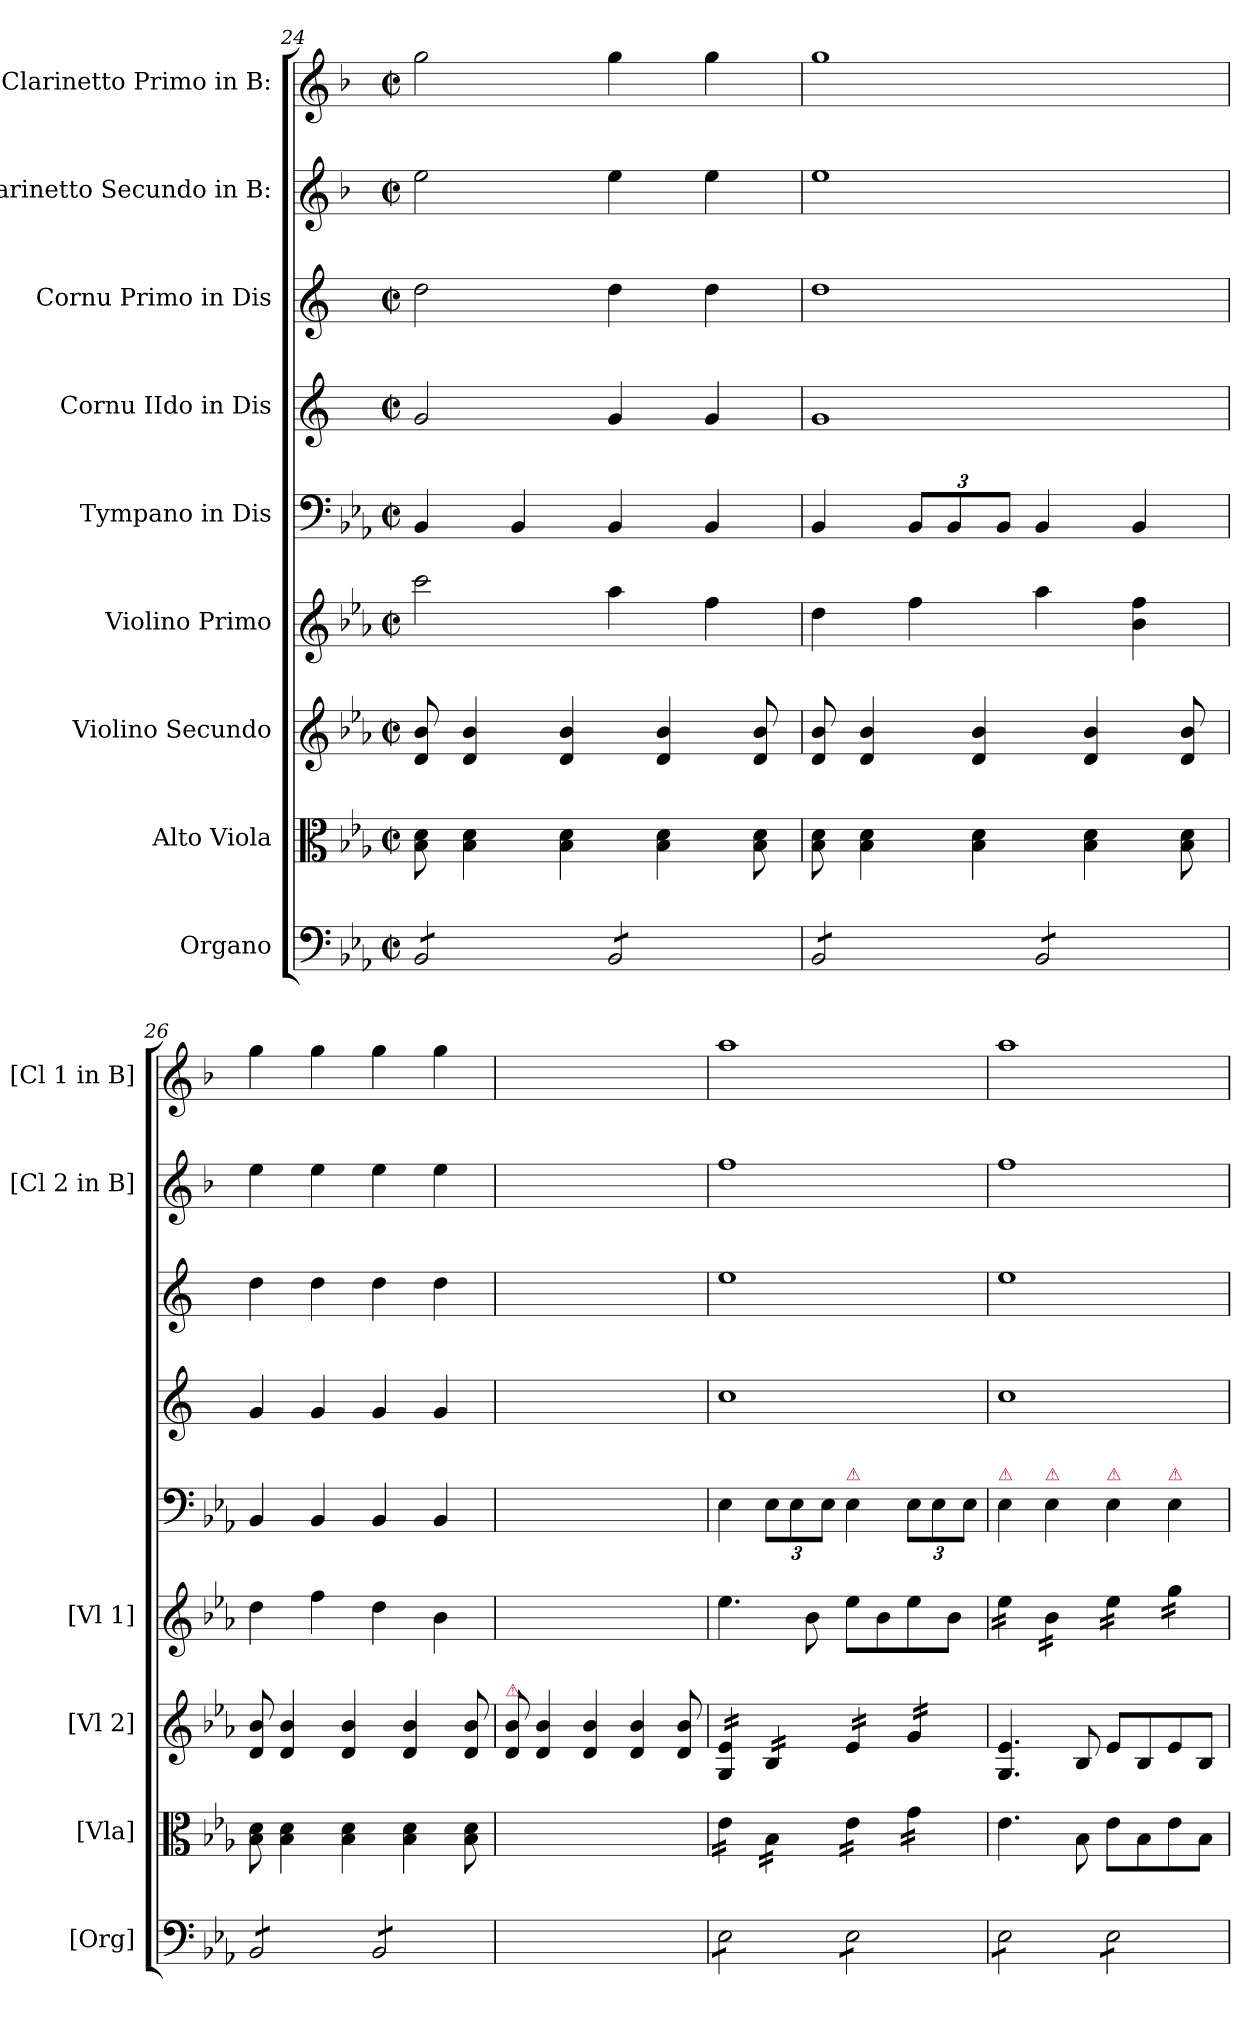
**kern	**kern	**dynam	**kern	**dynam	**kern	**dynam	**kern	**kern	**dynam	**kern	**dynam	**kern	**kern
*part9	*part8	*part8	*part7	*part7	*part6	*part6	*part5	*part4	*part4	*part3	*part3	*part2	*part1
*staff9	*staff8	*staff8	*staff7	*staff7	*staff6	*staff6	*staff5	*staff4	*staff4	*staff3	*staff3	*staff2	*staff1
*I"Organo	*I"Alto Viola	*	*I"Violino Secundo	*	*I"Violino Primo	*	*I"Tympano in Dis	*I"Cornu IIdo in Dis	*	*I"Cornu Primo in Dis	*	*I"Clarinetto Secundo in B:	*I"Clarinetto Primo in B:
*I'[Org]	*I'[Vla]	*	*I'[Vl 2]	*	*I'[Vl 1]	*	*	*	*	*	*	*I'[Cl 2 in B]	*I'[Cl 1 in B]
*clefF4	*clefC3	*	*clefG2	*	*clefG2	*	*clefF4	*clefG2	*	*clefG2	*	*clefG2	*clefG2
*	*	*	*	*	*	*	*	*ITrd5c9	*	*ITrd5c9	*	*ITrd1c2	*ITrd1c2
*k[b-e-a-]	*k[b-e-a-]	*	*k[b-e-a-]	*	*k[b-e-a-]	*	*k[b-e-a-]	*k[b-e-a-]	*	*k[b-e-a-]	*	*k[b-e-a-]	*k[b-e-a-]
*E-:	*E-:	*	*E-:	*	*E-:	*	*E-:	*E-:	*	*E-:	*	*E-:	*E-:
*M2/2	*M2/2	*	*M2/2	*	*M2/2	*	*M2/2	*M2/2	*	*M2/2	*	*M2/2	*M2/2
*met(c|)	*met(c|)	*	*met(c|)	*	*met(c|)	*	*met(c|)	*met(c|)	*	*met(c|)	*	*met(c|)	*met(c|)
=24	=24	=24	=24	=24	=24	=24	=24	=24	=24	=24	=24	=24	=24
*tremolo	*	*	*	*	*	*	*	*	*	*	*	*	*
8BB-/L	8B-\ 8d\	.	8d/ 8b-/	.	2ccc\	.	4BB-/	2B-/	.	2f\	.	2dd\	2ff\
8BB-/	4B-\ 4d\	.	4d/ 4b-/	.	.	.	.	.	.	.	.	.	.
8BB-/	.	.	.	.	.	.	4BB-/	.	.	.	.	.	.
8BB-/J	4B-\ 4d\	.	4d/ 4b-/	.	.	.	.	.	.	.	.	.	.
8BB-/L	.	.	.	.	4aa-\	.	4BB-/	4B-/	.	4f\	.	4dd\	4ff\
8BB-/	4B-\ 4d\	.	4d/ 4b-/	.	.	.	.	.	.	.	.	.	.
8BB-/	.	.	.	.	4ff\	.	4BB-/	4B-/	.	4f\	.	4dd\	4ff\
8BB-/J	8B-\ 8d\	.	8d/ 8b-/	.	.	.	.	.	.	.	.	.	.
=25	=25	=25	=25	=25	=25	=25	=25	=25	=25	=25	=25	=25	=25
8BB-/L	8B-\ 8d\	.	8d/ 8b-/	.	4dd\	.	4BB-/	1B-	.	1f	.	1dd	1ff
8BB-/	4B-\ 4d\	.	4d/ 4b-/	.	.	.	.	.	.	.	.	.	.
8BB-/	.	.	.	.	4ff\	.	12BB-/L	.	.	.	.	.	.
.	.	.	.	.	.	.	12BB-/	.	.	.	.	.	.
8BB-/J	4B-\ 4d\	.	4d/ 4b-/	.	.	.	.	.	.	.	.	.	.
.	.	.	.	.	.	.	12BB-/J	.	.	.	.	.	.
8BB-/L	.	.	.	.	4aa-\	.	4BB-/	.	.	.	.	.	.
8BB-/	4B-\ 4d\	.	4d/ 4b-/	.	.	.	.	.	.	.	.	.	.
8BB-/	.	.	.	.	4b-\ 4ff\	.	4BB-/	.	.	.	.	.	.
8BB-/J	8B-\ 8d\	.	8d/ 8b-/	.	.	.	.	.	.	.	.	.	.
=26	=26	=26	=26	=26	=26	=26	=26	=26	=26	=26	=26	=26	=26
8BB-/L	8B-\ 8d\	.	8d/ 8b-/	.	4dd\	.	4BB-/	4B-/	.	4f\	.	4dd\	4ff\
8BB-/	4B-\ 4d\	.	4d/ 4b-/	.	.	.	.	.	.	.	.	.	.
8BB-/	.	.	.	.	4ff\	.	4BB-/	4B-/	.	4f\	.	4dd\	4ff\
8BB-/J	4B-\ 4d\	.	4d/ 4b-/	.	.	.	.	.	.	.	.	.	.
8BB-/L	.	.	.	.	4dd\	.	4BB-/	4B-/	.	4f\	.	4dd\	4ff\
8BB-/	4B-\ 4d\	.	4d/ 4b-/	.	.	.	.	.	.	.	.	.	.
8BB-/	.	.	.	.	4b-\	.	4BB-/	4B-/	.	4f\	.	4dd\	4ff\
8BB-/J	8B-\ 8d\	.	8d/ 8b-/	.	.	.	.	.	.	.	.	.	.
=27	=27	=27	=27	=27	=27	=27	=27	=27	=27	=27	=27	=27	=27
!	!	!	!LO:TX:a:color=crimson:t=⚠	!	!	!	!	!	!	!	!	!	!
1ryy	1ryy	.	8d/ 8b-/	.	1ryy	.	1ryy	1ryy	.	1ryy	.	1ryy	1ryy
.	.	.	4d/ 4b-/	.	.	.	.	.	.	.	.	.	.
.	.	.	4d/ 4b-/	.	.	.	.	.	.	.	.	.	.
.	.	.	4d/ 4b-/	.	.	.	.	.	.	.	.	.	.
.	.	.	8d/ 8b-/	.	.	.	.	.	.	.	.	.	.
=28	=28	=28	=28	=28	=28	=28	=28	=28	=28	=28	=28	=28	=28
!	!	!LO:DY:b:rj	!	!LO:DY:b:rj	!	!LO:DY:a:rj	!	!	!LO:DY:b	!	!LO:DY:b:rj	!	!
*	*tremolo	*	*	*	*	*	*	*	*	*	*	*	*
*	*	*	*tremolo	*	*	*	*	*	*	*	*	*	*
8E-\L	16e-\LL	for	16G/ 16e-/LL	for	4.ee-\	for	4E-\	1e-	forfor	1g	for	1ee-	1gg
.	16e-\	.	16G/ 16e-/	.	.	.	.	.	.	.	.	.	.
8E-\	16e-\	.	16G/ 16e-/	.	.	.	.	.	.	.	.	.	.
.	16e-\JJ	.	16G/ 16e-/JJ	.	.	.	.	.	.	.	.	.	.
8E-\	16B-\LL	.	16B-/LL	.	.	.	12E-\L	.	.	.	.	.	.
.	16B-\	.	16B-/	.	.	.	.	.	.	.	.	.	.
.	.	.	.	.	.	.	12E-\	.	.	.	.	.	.
8E-\J	16B-\	.	16B-/	.	8b-\	.	.	.	.	.	.	.	.
.	.	.	.	.	.	.	12E-\J	.	.	.	.	.	.
.	16B-\JJ	.	16B-/JJ	.	.	.	.	.	.	.	.	.	.
!	!	!	!	!	!	!	!LO:TX:a:color=crimson:t=⚠	!	!	!	!	!	!
8E-\L	16e-\LL	.	16e-/LL	.	8ee-\L	.	4E-\	.	.	.	.	.	.
.	16e-\	.	16e-/	.	.	.	.	.	.	.	.	.	.
8E-\	16e-\	.	16e-/	.	8b-\	.	.	.	.	.	.	.	.
.	16e-\JJ	.	16e-/JJ	.	.	.	.	.	.	.	.	.	.
8E-\	16g\LL	.	16g/LL	.	8ee-\	.	12E-\L	.	.	.	.	.	.
.	16g\	.	16g/	.	.	.	.	.	.	.	.	.	.
.	.	.	.	.	.	.	12E-\	.	.	.	.	.	.
8E-\J	16g\	.	16g/	.	8b-\J	.	.	.	.	.	.	.	.
.	.	.	.	.	.	.	12E-\J	.	.	.	.	.	.
.	16g\JJ	.	16g/JJ	.	.	.	.	.	.	.	.	.	.
*	*	*	*Xtremolo	*	*	*	*	*	*	*	*	*	*
*	*Xtremolo	*	*	*	*	*	*	*	*	*	*	*	*
=29	=29	=29	=29	=29	=29	=29	=29	=29	=29	=29	=29	=29	=29
!	!	!	!	!	!	!	!LO:TX:a:color=crimson:t=⚠	!	!	!	!	!	!
*	*	*	*	*	*tremolo	*	*	*	*	*	*	*	*
8E-\L	4.e-\	.	4.G/ 4.e-/	.	16ee-\LL	.	4E-\	1e-	.	1g	.	1ee-	1gg
.	.	.	.	.	16ee-\	.	.	.	.	.	.	.	.
8E-\	.	.	.	.	16ee-\	.	.	.	.	.	.	.	.
.	.	.	.	.	16ee-\JJ	.	.	.	.	.	.	.	.
!	!	!	!	!	!	!	!LO:TX:a:color=crimson:t=⚠	!	!	!	!	!	!
8E-\	.	.	.	.	16b-\LL	.	4E-\	.	.	.	.	.	.
.	.	.	.	.	16b-\	.	.	.	.	.	.	.	.
8E-\J	8B-\	.	8B-/	.	16b-\	.	.	.	.	.	.	.	.
.	.	.	.	.	16b-\JJ	.	.	.	.	.	.	.	.
!	!	!	!	!	!	!	!LO:TX:a:color=crimson:t=⚠	!	!	!	!	!	!
8E-\L	8e-\L	.	8e-/L	.	16ee-\LL	.	4E-\	.	.	.	.	.	.
.	.	.	.	.	16ee-\	.	.	.	.	.	.	.	.
8E-\	8B-\	.	8B-/	.	16ee-\	.	.	.	.	.	.	.	.
.	.	.	.	.	16ee-\JJ	.	.	.	.	.	.	.	.
!	!	!	!	!	!	!	!LO:TX:a:color=crimson:t=⚠	!	!	!	!	!	!
8E-\	8e-\	.	8e-/	.	16gg\LL	.	4E-\	.	.	.	.	.	.
.	.	.	.	.	16gg\	.	.	.	.	.	.	.	.
8E-\J	8B-\J	.	8B-/J	.	16gg\	.	.	.	.	.	.	.	.
*Xtremolo	*	*	*	*	*	*	*	*	*	*	*	*	*
.	.	.	.	.	16gg\JJ	.	.	.	.	.	.	.	.
*	*	*	*	*	*Xtremolo	*	*	*	*	*	*	*	*
=	=	=	=	=	=	=	=	=	=	=	=	=	=
*-	*-	*-	*-	*-	*-	*-	*-	*-	*-	*-	*-	*-	*-
